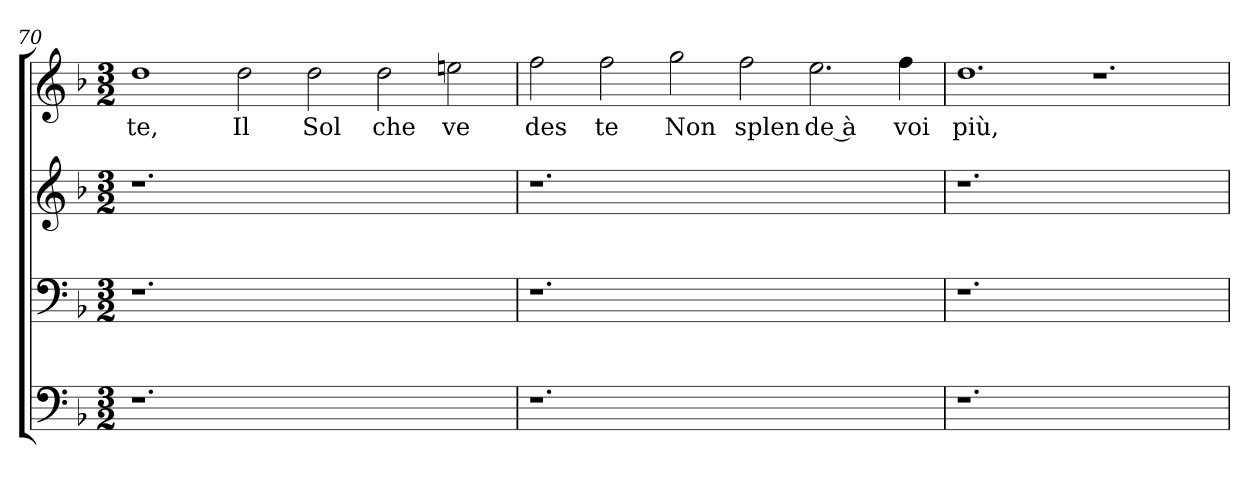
**kern	**kern	**kern	**kern	**text
*part4	*part3	*part2	*part1	*part1
*staff4	*staff3	*staff2	*staff1	*staff1
*clefF4	*clefF4	*clefG2	*clefG2	*
*k[b-]	*k[b-]	*k[b-]	*k[b-]	*
*F:	*F:	*F:	*F:	*
*M3/2	*M3/2	*M3/2	*M3/2	*
=70	=70	=70	=70	=70
!	!	!	!	!LO:LY:b
1.r	1.r	1.r	1dd	te,
!	!	!	!	!LO:LY:b
.	.	.	2dd\	Il
!	!	!	!	!LO:LY:b
1.ryy	1.ryy	1.ryy	2dd\	Sol
!	!	!	!	!LO:LY:b
.	.	.	2dd\	che
!	!	!	!	!LO:LY:b
.	.	.	2een\	ve
!!LO:LB:g=z
=71	=71	=71	=71	=71
!	!	!	!	!LO:LY:b
1.r	1.r	1.r	2ff\	des
!	!	!	!	!LO:LY:b
.	.	.	2ff\	te
!	!	!	!	!LO:LY:b
.	.	.	2gg\	Non
!	!	!	!	!LO:LY:b
1.ryy	1.ryy	1.ryy	2ff\	splen
!	!	!	!	!LO:LY:b:rj
.	.	.	2.ee\	de à
!	!	!	!	!LO:LY:b
.	.	.	4ff\	voi
=72	=72	=72	=72	=72
!	!	!	!	!LO:LY:b
1.r	1.r	1.r	1.dd	più,
1.ryy	1.ryy	1.ryy	1.r	.
=	=	=	=	=
*-	*-	*-	*-	*-
